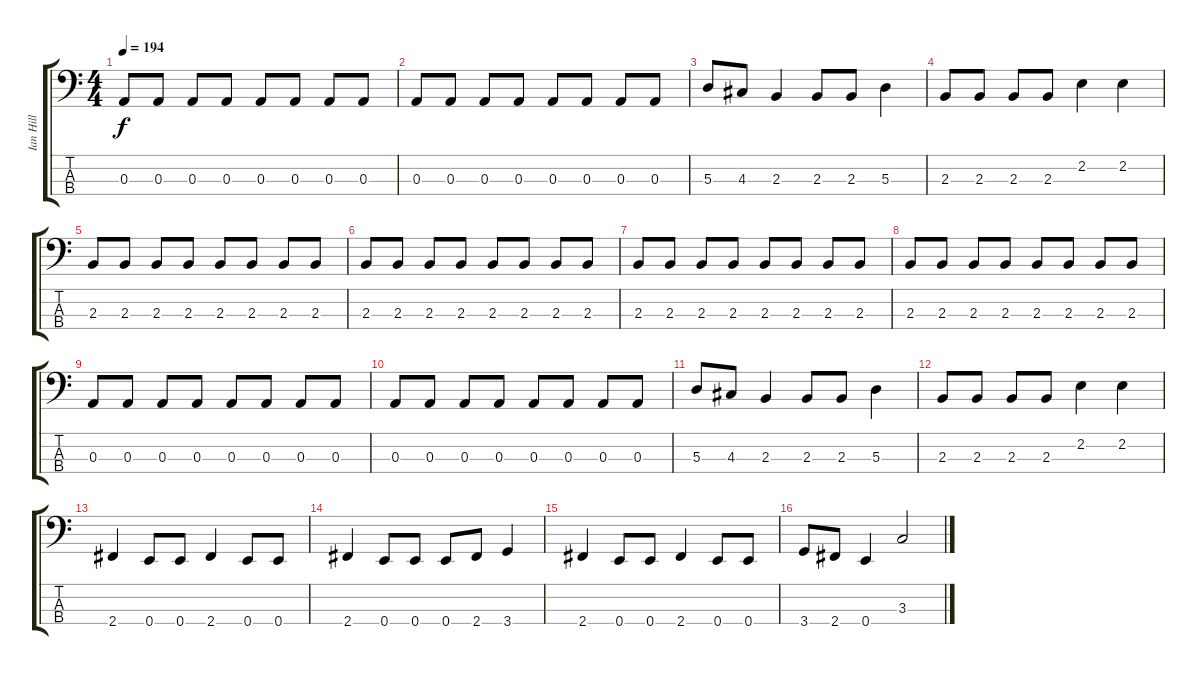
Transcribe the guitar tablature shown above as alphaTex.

\track ("Ian Hill" "Ian Hill") {instrument electricbasspick}
\staff {score tabs}
\tuning (G2 D2 A1 E1) {hide}
\ts (4 4)
\tempo 194
\clef f4
\ks c
0.3.8{dy f} 0.3.8 0.3.8 0.3.8 0.3.8 0.3.8 0.3.8 0.3.8 |
0.3.8 0.3.8 0.3.8 0.3.8 0.3.8 0.3.8 0.3.8 0.3.8 |
5.3.8 4.3.8 2.3.4 2.3.8 2.3.8 5.3.4 |
2.3.8 2.3.8 2.3.8 2.3.8 2.2.4 2.2.4 |
2.3.8 2.3.8 2.3.8 2.3.8 2.3.8 2.3.8 2.3.8 2.3.8 |
2.3.8 2.3.8 2.3.8 2.3.8 2.3.8 2.3.8 2.3.8 2.3.8 |
2.3.8 2.3.8 2.3.8 2.3.8 2.3.8 2.3.8 2.3.8 2.3.8 |
2.3.8 2.3.8 2.3.8 2.3.8 2.3.8 2.3.8 2.3.8 2.3.8 |
0.3.8 0.3.8 0.3.8 0.3.8 0.3.8 0.3.8 0.3.8 0.3.8 |
0.3.8 0.3.8 0.3.8 0.3.8 0.3.8 0.3.8 0.3.8 0.3.8 |
5.3.8 4.3.8 2.3.4 2.3.8 2.3.8 5.3.4 |
2.3.8 2.3.8 2.3.8 2.3.8 2.2.4 2.2.4 |
2.4.4 0.4.8 0.4.8 2.4.4 0.4.8 0.4.8 |
2.4.4 0.4.8 0.4.8 0.4.8 2.4.8 3.4.4 |
2.4.4 0.4.8 0.4.8 2.4.4 0.4.8 0.4.8 |
3.4.8 2.4.8 0.4.4 3.3.2
